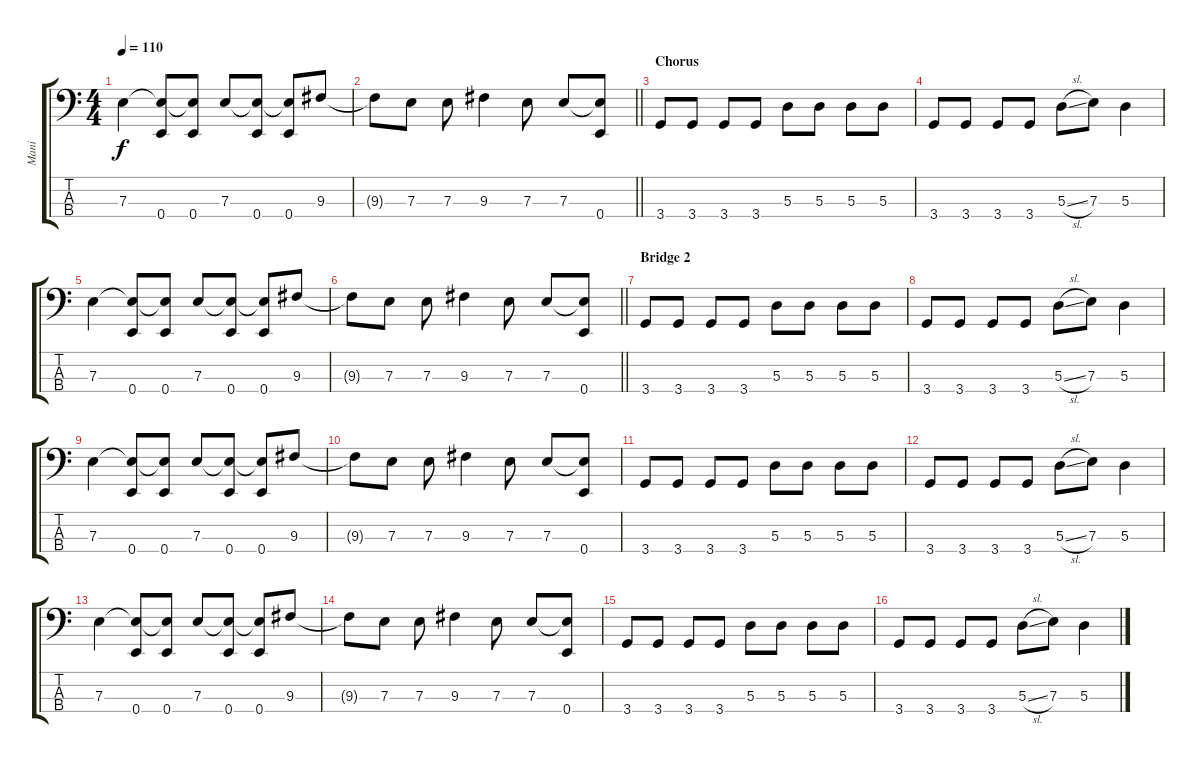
\track ("Mani" "Mani") {instrument electricbasspick}
\staff {score tabs}
\tuning (G2 D2 A1 E1) {hide}
\ts (4 4)
\tempo 110
\clef f4
\ks c
7.3.4{dy f} (7.3{t} 0.4).8 (7.3{t} 0.4).8 7.3.8 (7.3{t} 0.4).8 (7.3{t} 0.4).8 9.3.8 |
\barLineRight lightlight
9.3{t}.8 7.3.8 7.3.8 9.3.4 7.3.8 7.3.8 (7.3{t} 0.4).8 |
\section ("" "Chorus")
3.4.8 3.4.8 3.4.8 3.4.8 5.3.8 5.3.8 5.3.8 5.3.8 |
3.4.8 3.4.8 3.4.8 3.4.8 5.3{sl}.8 7.3.8 5.3.4 |
7.3.4 (7.3{t} 0.4).8 (7.3{t} 0.4).8 7.3.8 (7.3{t} 0.4).8 (7.3{t} 0.4).8 9.3.8 |
\barLineRight lightlight
9.3{t}.8 7.3.8 7.3.8 9.3.4 7.3.8 7.3.8 (7.3{t} 0.4).8 |
\section ("" "Bridge 2")
3.4.8 3.4.8 3.4.8 3.4.8 5.3.8 5.3.8 5.3.8 5.3.8 |
3.4.8 3.4.8 3.4.8 3.4.8 5.3{sl}.8 7.3.8 5.3.4 |
7.3.4 (7.3{t} 0.4).8 (7.3{t} 0.4).8 7.3.8 (7.3{t} 0.4).8 (7.3{t} 0.4).8 9.3.8 |
9.3{t}.8 7.3.8 7.3.8 9.3.4 7.3.8 7.3.8 (7.3{t} 0.4).8 |
3.4.8 3.4.8 3.4.8 3.4.8 5.3.8 5.3.8 5.3.8 5.3.8 |
3.4.8 3.4.8 3.4.8 3.4.8 5.3{sl}.8 7.3.8 5.3.4 |
7.3.4 (7.3{t} 0.4).8 (7.3{t} 0.4).8 7.3.8 (7.3{t} 0.4).8 (7.3{t} 0.4).8 9.3.8 |
9.3{t}.8 7.3.8 7.3.8 9.3.4 7.3.8 7.3.8 (7.3{t} 0.4).8 |
3.4.8 3.4.8 3.4.8 3.4.8 5.3.8 5.3.8 5.3.8 5.3.8 |
3.4.8 3.4.8 3.4.8 3.4.8 5.3{sl}.8 7.3.8 5.3.4
